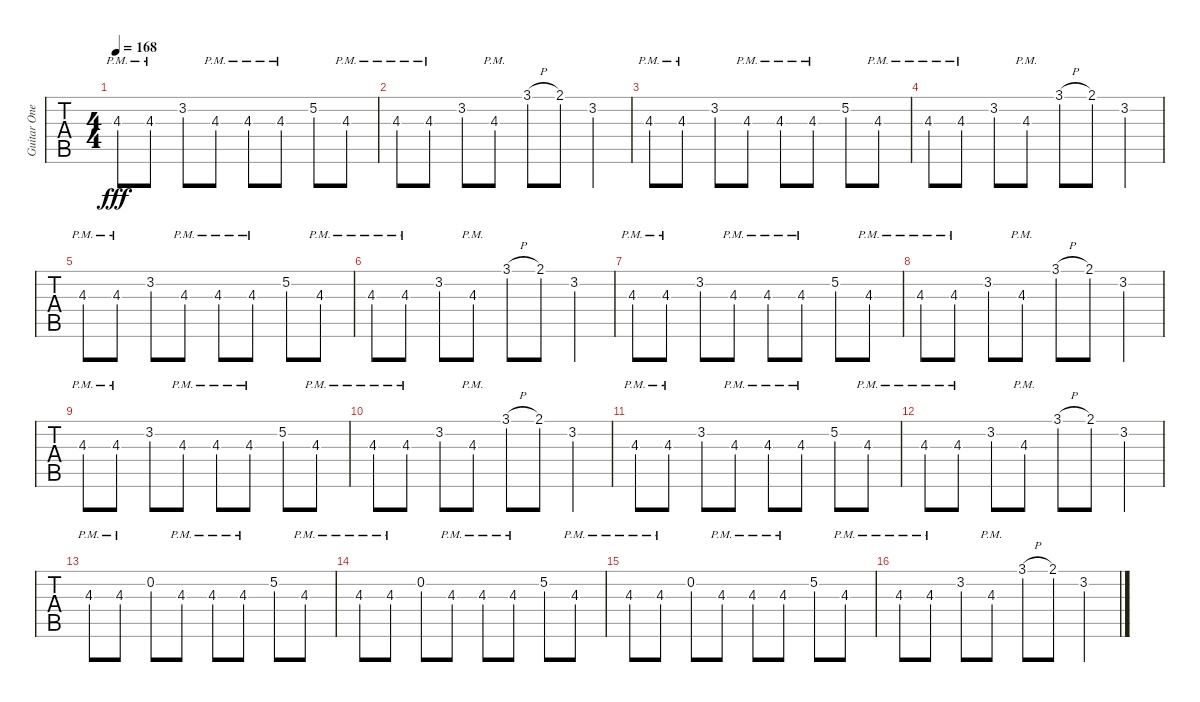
\track ("Guitar One" "Guitar One") {instrument electricguitarclean}
\staff {tabs}
\tuning (E4 B3 G3 D3 A2 E2) {hide}
\ts (4 4)
\tempo 168
\clef g2
\ks c
4.3{pm}.8{dy fff balance 11} 4.3{pm}.8 3.2.8 4.3{pm}.8 4.3{pm}.8 4.3{pm}.8 5.2.8 4.3{pm}.8 |
4.3{pm}.8 4.3{pm}.8 3.2.8 4.3{pm}.8 3.1{h}.8 2.1.8 3.2.4 |
4.3{pm}.8 4.3{pm}.8 3.2.8 4.3{pm}.8 4.3{pm}.8 4.3{pm}.8 5.2.8 4.3{pm}.8 |
4.3{pm}.8 4.3{pm}.8 3.2.8 4.3{pm}.8 3.1{h}.8 2.1.8 3.2.4 |
4.3{pm}.8 4.3{pm}.8 3.2.8 4.3{pm}.8 4.3{pm}.8 4.3{pm}.8 5.2.8 4.3{pm}.8 |
4.3{pm}.8 4.3{pm}.8 3.2.8 4.3{pm}.8 3.1{h}.8 2.1.8 3.2.4 |
4.3{pm}.8 4.3{pm}.8 3.2.8 4.3{pm}.8 4.3{pm}.8 4.3{pm}.8 5.2.8 4.3{pm}.8 |
4.3{pm}.8 4.3{pm}.8 3.2.8 4.3{pm}.8 3.1{h}.8 2.1.8 3.2.4 |
4.3{pm}.8 4.3{pm}.8 3.2.8 4.3{pm}.8 4.3{pm}.8 4.3{pm}.8 5.2.8 4.3{pm}.8 |
4.3{pm}.8 4.3{pm}.8 3.2.8 4.3{pm}.8 3.1{h}.8 2.1.8 3.2.4 |
4.3{pm}.8 4.3{pm}.8 3.2.8 4.3{pm}.8 4.3{pm}.8 4.3{pm}.8 5.2.8 4.3{pm}.8 |
4.3{pm}.8 4.3{pm}.8 3.2.8 4.3{pm}.8 3.1{h}.8 2.1.8 3.2.4 |
4.3{pm}.8 4.3{pm}.8 0.2.8 4.3{pm}.8 4.3{pm}.8 4.3{pm}.8 5.2.8 4.3{pm}.8 |
4.3{pm}.8 4.3{pm}.8 0.2.8 4.3{pm}.8 4.3{pm}.8 4.3{pm}.8 5.2.8 4.3{pm}.8 |
4.3{pm}.8 4.3{pm}.8 0.2.8 4.3{pm}.8 4.3{pm}.8 4.3{pm}.8 5.2.8 4.3{pm}.8 |
4.3{pm}.8 4.3{pm}.8 3.2.8 4.3{pm}.8 3.1{h}.8 2.1.8 3.2.4
